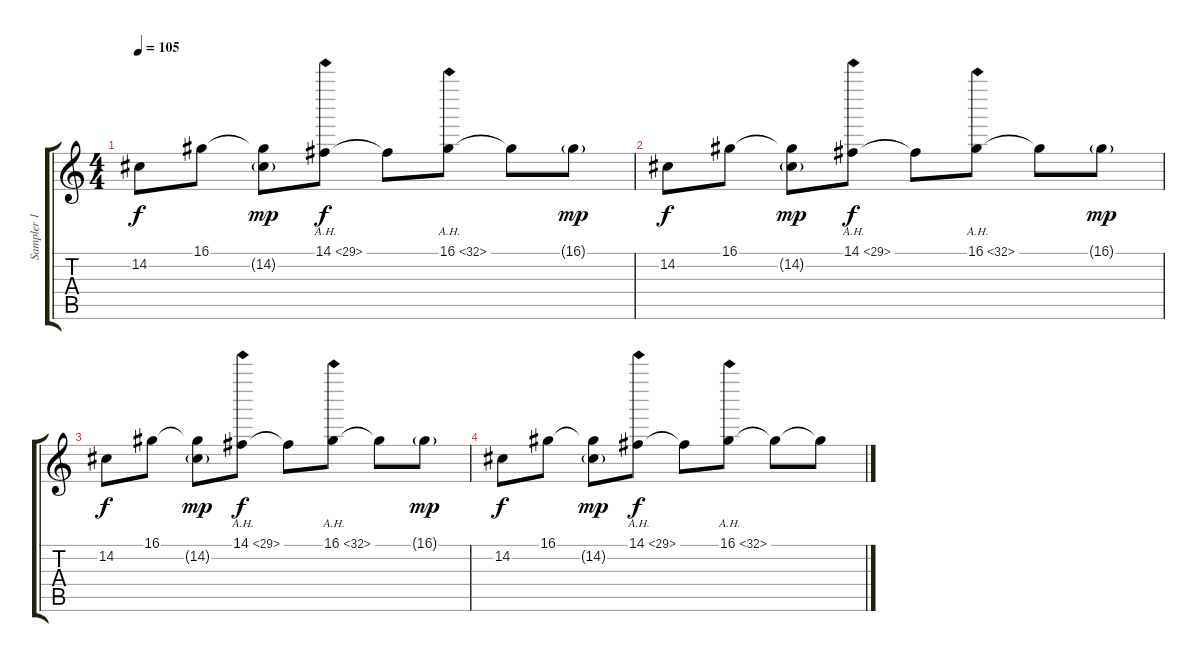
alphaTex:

\track ("Sampler 1 (Joseph Hahn)" "Sampler 1 ") {instrument vibraphone}
\staff {score tabs}
\tuning (E4 B3 G3 D3 A2 E2) {hide}
\ts (4 4)
\tempo 105
\clef g2
\ks c
14.2.8{dy f} 16.1.8 (16.1{t} 14.2{g}).8{dy mp} 14.1{ah 15}.8{dy f} 14.1{t}.8 16.1{ah 16}.8 16.1{t}.8 16.1{g}.8{dy mp} |
14.2.8{dy f} 16.1.8 (16.1{t} 14.2{g}).8{dy mp} 14.1{ah 15}.8{dy f} 14.1{t}.8 16.1{ah 16}.8 16.1{t}.8 16.1{g}.8{dy mp} |
14.2.8{dy f} 16.1.8 (16.1{t} 14.2{g}).8{dy mp} 14.1{ah 15}.8{dy f} 14.1{t}.8 16.1{ah 16}.8 16.1{t}.8 16.1{g}.8{dy mp} |
14.2.8{dy f} 16.1.8 (16.1{t} 14.2{g}).8{dy mp} 14.1{ah 15}.8{dy f} 14.1{t}.8 16.1{ah 16}.8 16.1{t}.8 16.1{t}.8
